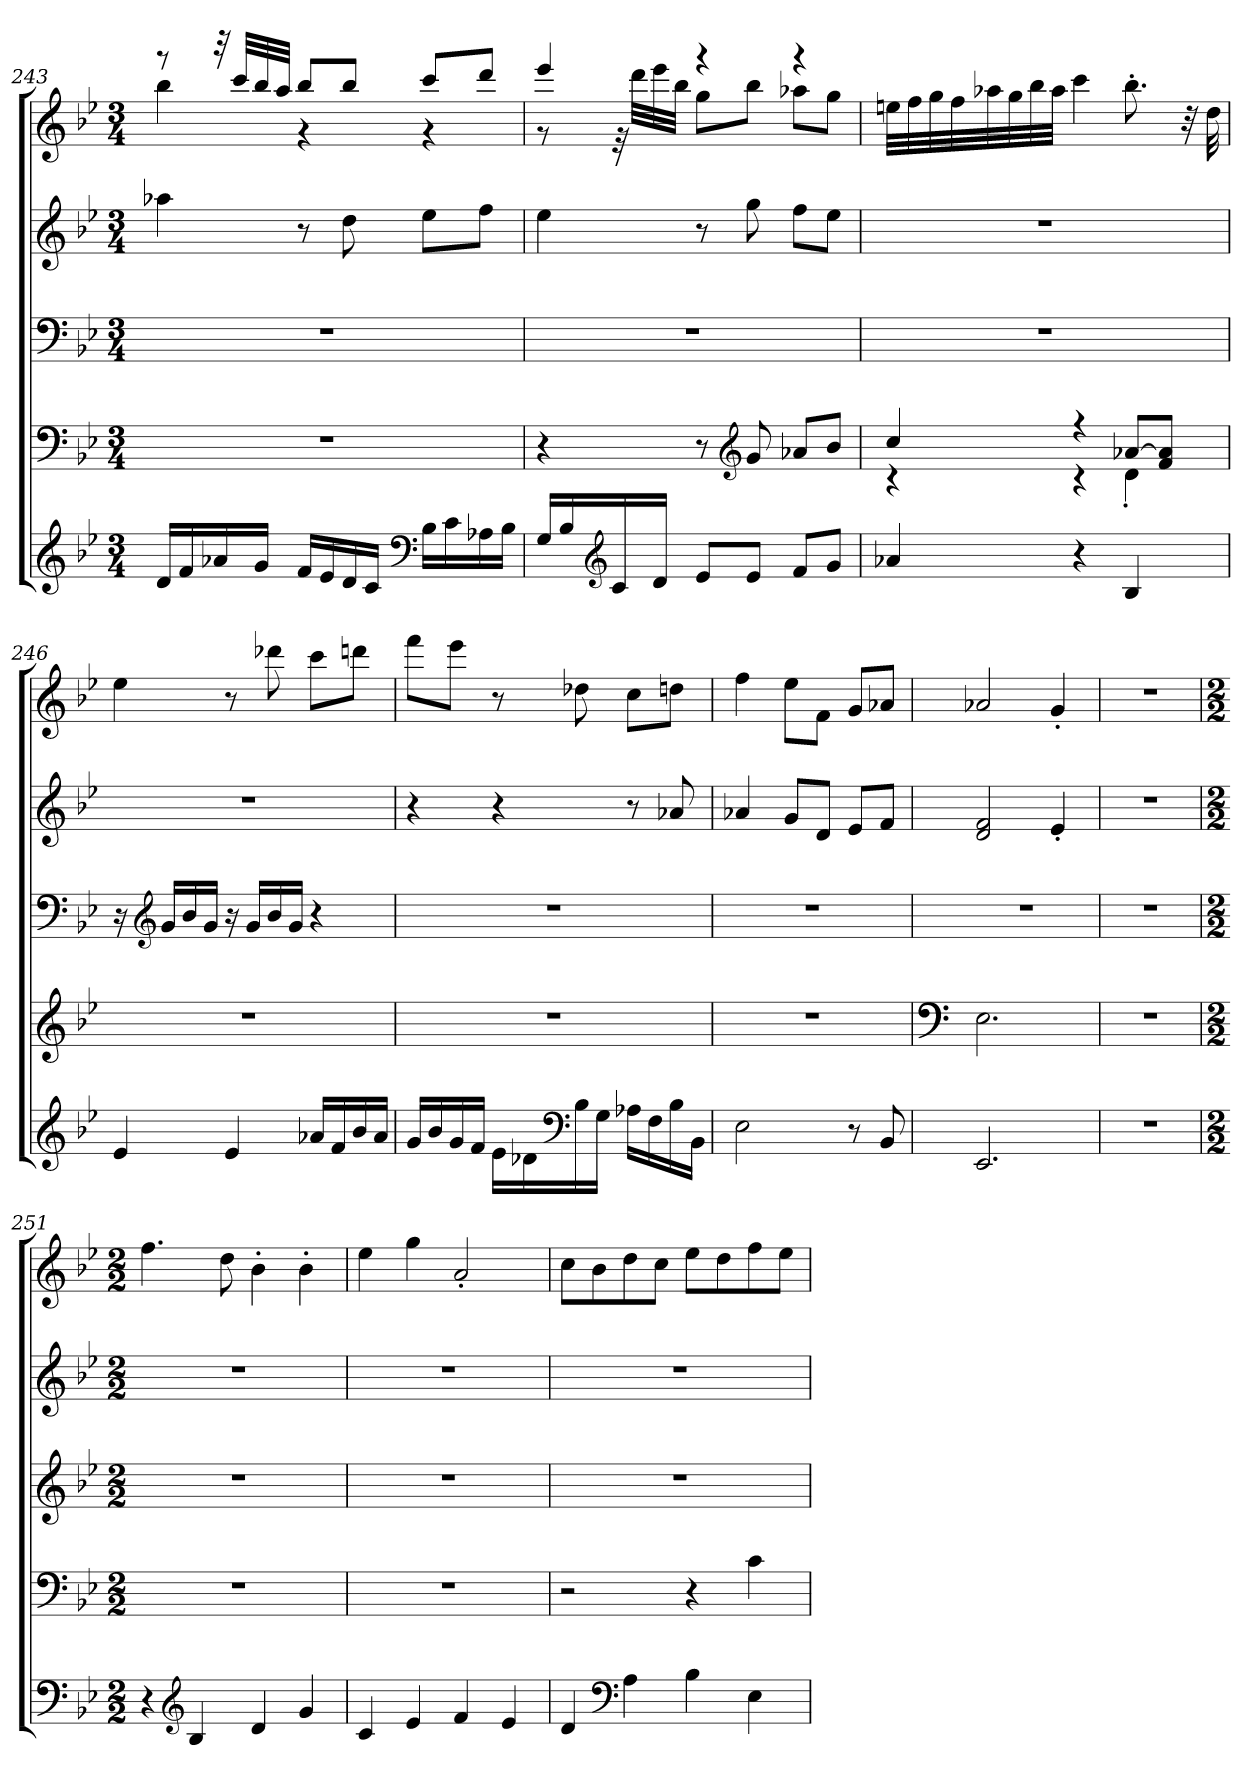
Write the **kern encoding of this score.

**kern	**kern	**kern	**kern	**kern
*part5	*part4	*part3	*part2	*part1
*staff5	*staff4	*staff3	*staff2	*staff1
!!LO:LB:g=z
*clefG2	*clefF4	*clefF4	*clefG2	*clefG2
*k[b-e-]	*k[b-e-]	*k[b-e-]	*k[b-e-]	*k[b-e-]
*M3/4	*M3/4	*M3/4	*M3/4	*M3/4
*MM40	*MM40	*MM40	*MM40	*MM40
=243	=243	=243	=243	=243
*	*	*	*	*^
16d/LL	2.r	2.r	4aa-X\	8r	4bb-\
16f/	.	.	.	.	.
16a-X/	.	.	.	32r	.
.	.	.	.	32ccc/LLL	.
16g/JJ	.	.	.	32bb-/	.
.	.	.	.	32aa/JJJ	.
16f/LL	.	.	8r	8bb-/L	4r
16e-/	.	.	.	.	.
16d/	.	.	8dd\	8bb-/J	.
16c/JJ	.	.	.	.	.
*clefF4	*	*	*	*	*
16B-\LL	.	.	8ee-\L	8ccc/L	4r
16c\	.	.	.	.	.
16A-X\	.	.	8ff\J	8ddd/J	.
16B-\JJ	.	.	.	.	.
=244	=244	=244	=244	=244	=244
*	*	*	*	*MM40	*
16G/LL	4r	2.r	4ee-\	4eee-/	8r
16B-/	.	.	.	.	.
*clefG2	*	*	*	*	*
16c/	.	.	.	.	32r
.	.	.	.	.	32ddd\LLL
16d/JJ	.	.	.	.	32eee-\
.	.	.	.	.	32bb-\JJJ
*	*	*	*	*MM40	*
8e-/L	8r	.	8r	4r	8gg\L
*	*clefG2	*	*	*	*
8e-/J	8g/	.	8gg\	.	8bb-\J
8f/L	8a-X/L	.	8ff\L	4r	8aa-X\L
8g/J	8b-/J	.	8ee-\J	.	8gg\J
*	*	*	*	*v	*v
!!LO:PB:g=z
=245	=245	=245	=245	=245
*	*	*	*	*MM40
*	*^	*	*	*
4a-X/	4cc/	4r	2.r	2.r	32een\LLL
.	.	.	.	.	32ff\
.	.	.	.	.	32gg\
.	.	.	.	.	32ff\
.	.	.	.	.	32aa-X\
.	.	.	.	.	32gg\
.	.	.	.	.	32bb-\
.	.	.	.	.	32aa-\JJJ
4r	4r	4r	.	.	4ccc\
4B-/	[8a-X/L	4d'\	.	.	8.bb-'\
.	8f/ 8a-/]J	.	.	.	.
.	.	.	.	.	32r
.	.	.	.	.	32dd\
*	*v	*v	*	*	*
=246	=246	=246	=246	=246
*	*	*	*	*MM40
4e-/	2.r	16r	2.r	4ee-\
*	*	*clefG2	*	*
.	.	16g/LL	.	.
.	.	16b-/	.	.
.	.	16g/JJ	.	.
4e-/	.	16r	.	8r
.	.	16g/LL	.	.
.	.	16b-/	.	8ddd-X\
.	.	16g/JJ	.	.
16a-X/LL	.	4r	.	8ccc\L
16f/	.	.	.	.
16b-/	.	.	.	8dddn\J
16a-/JJ	.	.	.	.
!!LO:LB:g=z
=247	=247	=247	=247	=247
*	*	*	*	*MM40
16g/LL	2.r	2.r	4r	8fff\L
16b-/	.	.	.	.
16g/	.	.	.	8eee-\J
16f/JJ	.	.	.	.
16e-\LL	.	.	4r	8r
16d-X\	.	.	.	.
*clefF4	*	*	*	*
16B-\	.	.	.	8dd-X\
16G\JJ	.	.	.	.
16A-X\LL	.	.	8r	8cc\L
16F\	.	.	.	.
16B-\	.	.	8a-X/	8ddn\J
16BB-\JJ	.	.	.	.
=248	=248	=248	=248	=248
*	*	*	*	*MM36
2E-\	2.r	2.r	4a-X/	4ff\
*	*	*	*	*MM31
.	.	.	8g/L	8ee-\L
*	*	*	*	*MM34
.	.	.	8d/J	8f\J
8r	.	.	8e-/L	8g/L
8BB-/	.	.	8f/J	8a-X/J
=249	=249	=249	=249	=249
*	*clefF4	*	*	*
*	*	*	*	*MM33
2.EE-/	2.E-\	2.r	2d/ 2f/	2a-X/
*	*	*	*	*MM24
.	.	.	4e-'/	4g'/
=250	=250	=250	=250	=250
*	*	*	*	*MM58
2.r	2.r	2.r	2.r	2.r
=251	=251	=251	=251	=251
*M2/2	*M2/2	*M2/2	*M2/2	*M2/2
*	*	*	*	*MM169
4r	1r	1r	1r	4.ff\
*clefG2	*	*	*	*
4B-/	.	.	.	.
.	.	.	.	8dd\
4d/	.	.	.	4b-'\
4g/	.	.	.	4b-'\
=252	=252	=252	=252	=252
4c/	1r	1r	1r	4ee-\
4e-/	.	.	.	4gg\
4f/	.	.	.	2a'/
4e-/	.	.	.	.
!!LO:PB:g=z
=253	=253	=253	=253	=253
4d/	2r	1r	1r	8cc\L
.	.	.	.	8b-\
*clefF4	*	*	*	*
4A\	.	.	.	8dd\
.	.	.	.	8cc\J
4B-\	4r	.	.	8ee-\L
.	.	.	.	8dd\
4E-\	4c\	.	.	8ff\
.	.	.	.	8ee-\J
=	=	=	=	=
*-	*-	*-	*-	*-
